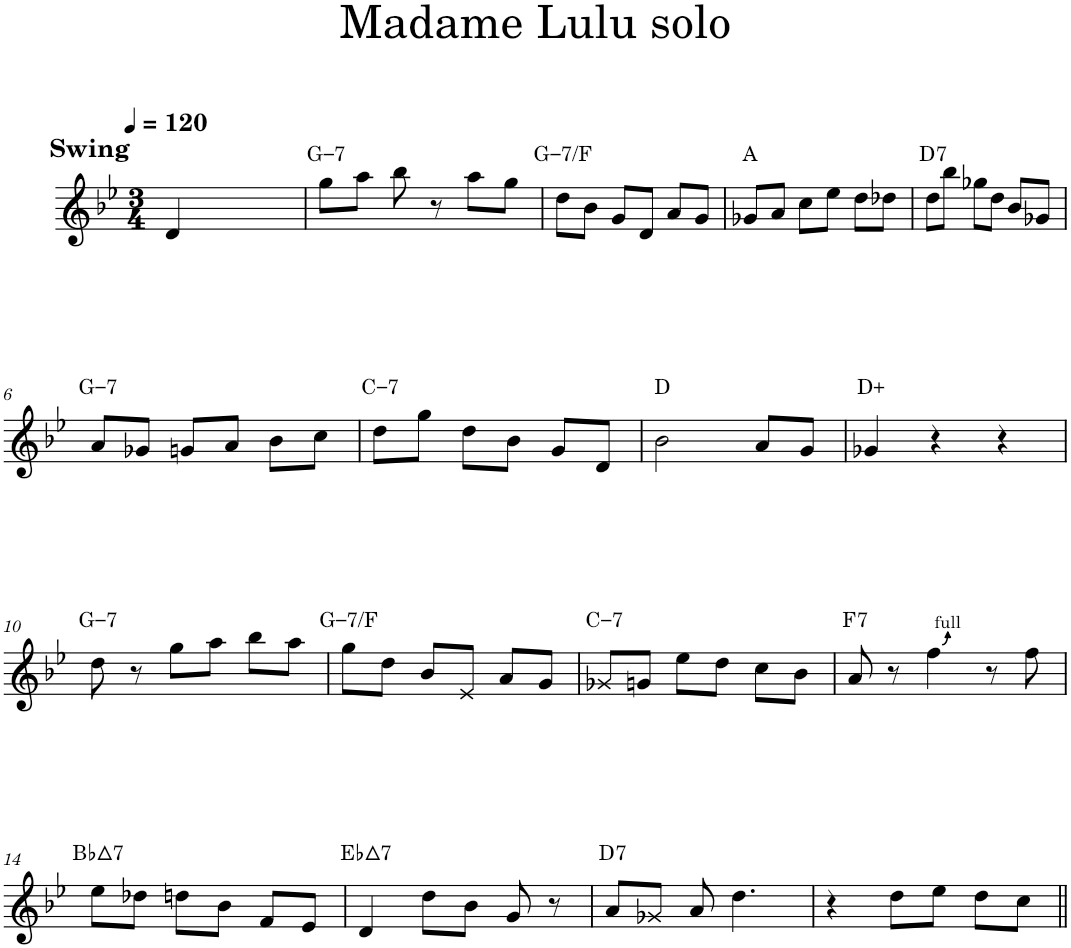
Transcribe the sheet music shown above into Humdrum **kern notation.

**kern	**harte
*part1	*part1
*staff1	*
*I"Tenor Saxophone	*
*I'T. Sax.	*
*clefG2	*
*Trd8c14	*
*k[b-e-]	*
*M3/4	*
*MM120	*
=1	=1
!LO:TX:a:B:t=Swing	!
4d/	.
=2	=2
!	!LO:H:kt=7
8gg\L	G:min7
8aa\J	.
8bb-\	.
8r	.
8aa\L	.
8gg\J	.
=3	=3
!	!LO:H:kt=7
8dd\L	G:min7/b7
8b-\J	.
8g/L	.
8d/J	.
8a/L	.
8g/J	.
=4	=4
8g-X/L	A:maj
8a/J	.
8cc\L	.
8ee-\J	.
8dd\L	.
8dd-X\J	.
=5	=5
!	!LO:H:kt=7
8dd\L	D:7
8bb-\J	.
8gg-X\L	.
8dd\J	.
8b-/L	.
8g-X/J	.
!!LO:LB:g=z
=6	=6
!	!LO:H:kt=7
8a/L	G:min7
8g-X/J	.
8gn/L	.
8a/J	.
8b-\L	.
8cc\J	.
=7	=7
!	!LO:H:kt=7
8dd\L	C:min7
8gg\J	.
8dd\L	.
8b-\J	.
8g/L	.
8d/J	.
=8	=8
2b-\	D:maj
8a/L	.
8g/J	.
=9	=9
4g-X/	D:aug
4r	.
4r	.
!!LO:LB:g=z
=10	=10
!	!LO:H:kt=7
8dd\	G:min7
8r	.
8gg\L	.
8aa\J	.
8bb-\L	.
8aa\J	.
=11	=11
!	!LO:H:kt=7
8gg\L	G:min7/b7
8dd\J	.
8b-/L	.
8e-/J	.
8a/L	.
8g/J	.
=12	=12
!	!LO:H:kt=7
8g-X/L	C:min7
8gn/J	.
8ee-\L	.
8dd\J	.
8cc\L	.
8b-\J	.
=13	=13
!	!LO:H:kt=7
8a/	F:7
8r	.
4ff\	.
8r	.
8ff\	.
!!LO:LB:g=z
=14	=14
!	!LO:H:kt=7
8ee-\L	Bb:maj7
8dd-X\J	.
8ddn\L	.
8b-\J	.
8f/L	.
8e-/J	.
=15	=15
!	!LO:H:kt=7
4d/	Eb:maj7
8dd\L	.
8b-\J	.
8g/	.
8r	.
=16	=16
!	!LO:H:kt=7
8a/L	D:7
8g-X/J	.
8a/	.
4.dd\	.
=17	=17
4r	.
8dd\L	.
8ee-\J	.
8dd\L	.
8cc\J	.
=||	=||
*-	*-
